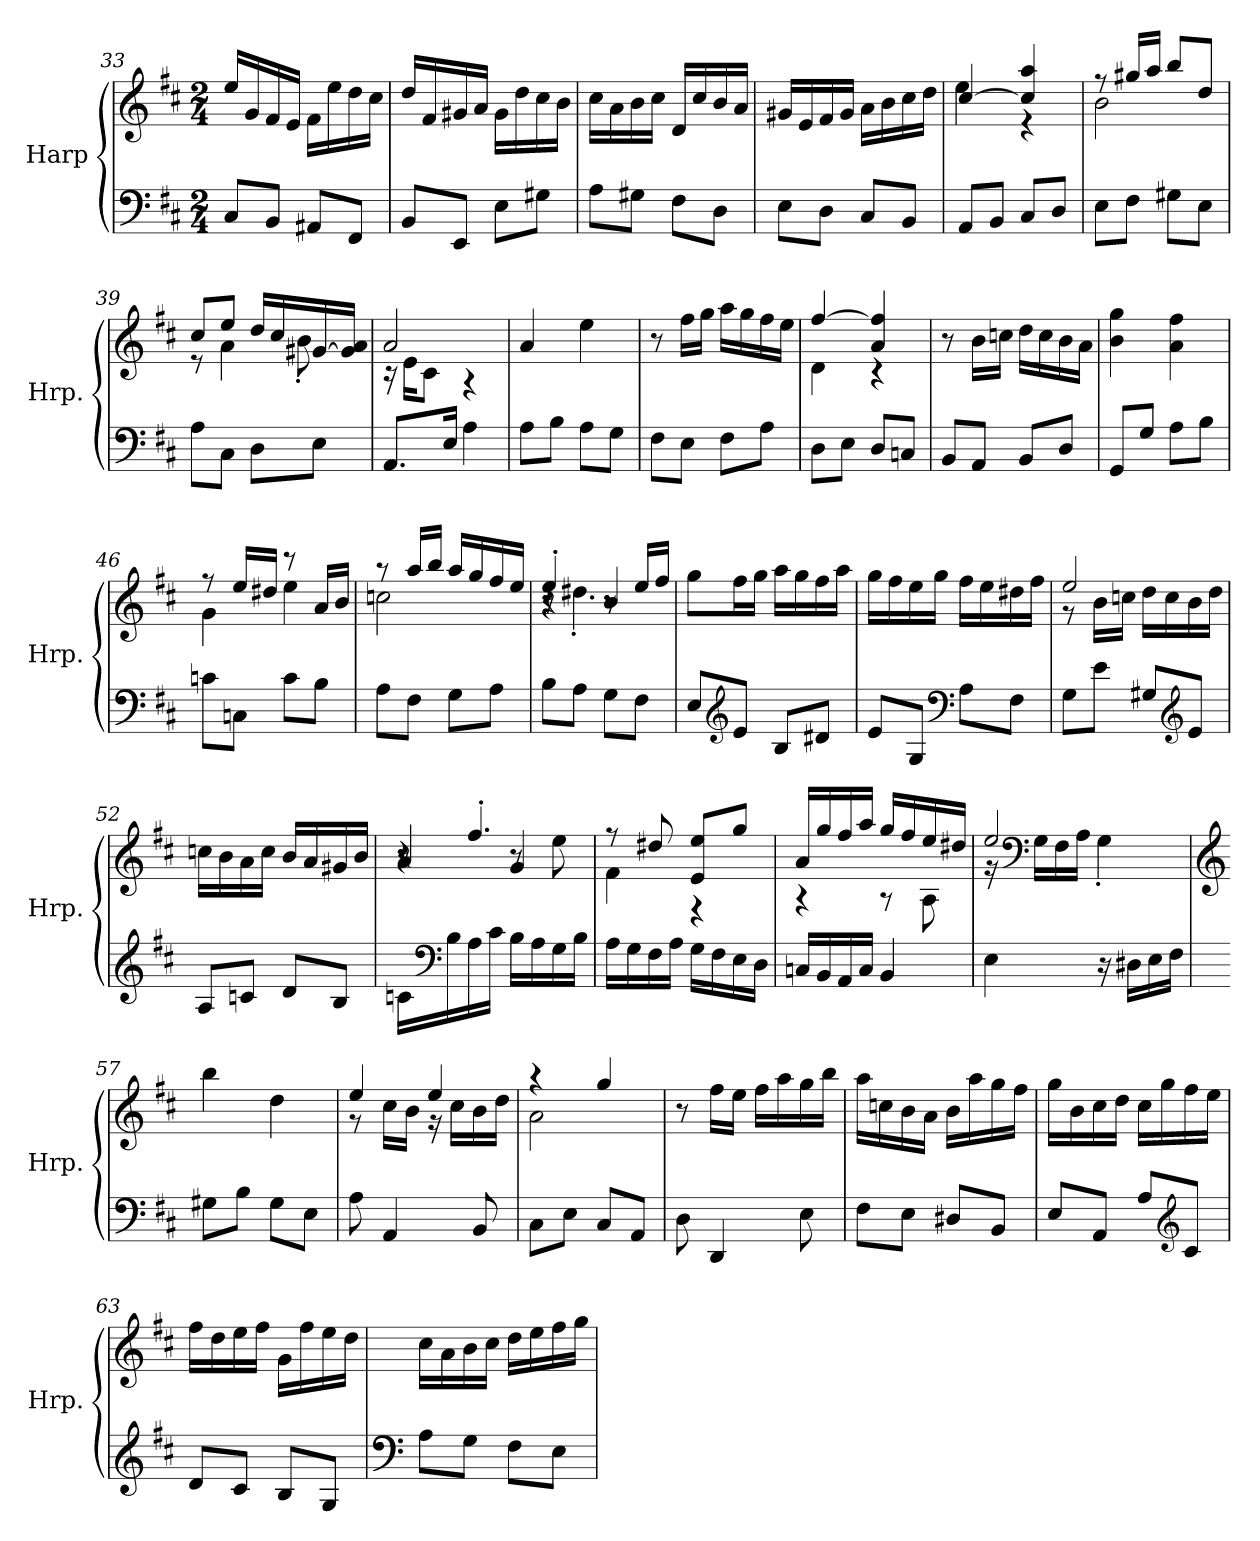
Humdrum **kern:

**kern	**kern
*part1	*part1
*staff2	*staff1
*I"Harp	*
*I'Hrp.	*
*clefF4	*clefG2
*k[f#c#]	*k[f#c#]
*M2/4	*M2/4
=33	=33
8C#/L	16ee/LL
.	16g/
8BB/J	16f#/
.	16e/JJ
8AA#X/L	16f#\LL
.	16ee\
8FF#/J	16dd\
.	16cc#\JJ
=34	=34
8BB/L	16dd/LL
.	16f#/
8EE/J	16g#X/
.	16a/JJ
8E\L	16g#\LL
.	16dd\
8G#X\J	16cc#\
.	16b\JJ
=35	=35
8A\L	16cc#\LL
.	16a\
8G#X\J	16b\
.	16cc#\JJ
8F#\L	16d/LL
.	16cc#/
8D\J	16b/
.	16a/JJ
!!LO:LB:g=z
=36	=36
8E\L	16g#X/LL
.	16e/
8D\J	16f#/
.	16g#/JJ
8C#/L	16a\LL
.	16b\
8BB/J	16cc#\
.	16dd\JJ
=37	=37
*	*^
8AA/L	[4cc#/	4ee\
8BB/J	.	.
8C#/L	4cc#/] 4aa/	4r
8D/J	.	.
=38	=38	=38
8E\L	8r	2b\
8F#\J	16gg#X/LL	.
.	16aa/JJ	.
8G#X\L	8bb/L	.
8E\J	8dd/J	.
=39	=39	=39
8A\L	8cc#/L	8r
8C#\J	8ee/J	4a\
8D\L	16dd/LL	.
.	16cc#/	.
8E\J	[16g#X/	8b'\
.	16g#/] 16a/JJ	.
=40	=40	=40
8.AA/L	2a/	16r
.	.	16e\KL
.	.	8c#\J
16E/Jk	.	.
4A\	.	4r
*	*v	*v
=41	=41
8A\L	4a/
8B\J	.
8A\L	4ee\
8G\J	.
!!LO:LB:g=z
=42	=42
8F#\L	8r
8E\J	16ff#\LL
.	16gg\JJ
8F#\L	16aa\LL
.	16gg\
8A\J	16ff#\
.	16ee\JJ
=43	=43
*	*^
8D\L	[4ff#/	4d\
8E\J	.	.
8D/L	4a/ 4ff#/]	4r
8Cn/J	.	.
*	*v	*v
=44	=44
8BB/L	8r
8AA/J	16b\LL
.	16ccn\JJ
8BB/L	16dd\LL
.	16cc\
8D/J	16b\
.	16a\JJ
=45	=45
8GG/L	4b\ 4gg\
8G/J	.
8A\L	4a\ 4ff#\
8B\J	.
=46	=46
*	*^
8cn\L	8r	4g\
8Cn\J	16ee/LL	.
.	16dd#X/JJ	.
8c\L	8r	4ee\
8B\J	16a/LL	.
.	16b/JJ	.
=47	=47	=47
8A\L	8r	2ccn\
8F#\J	16aa/LL	.
.	16bb/JJ	.
8G\L	16aa/LL	.
.	16gg/	.
8A\J	16ff#/	.
.	16ee/JJ	.
!!LO:LB:g=z
=48	=48	=48
*	*	*^
8B\L	4ee'/	8r	4r
8A\J	.	4.dd#X'\	.
8G\L	8r	.	4b/
8F#\J	16ee/LL	.	.
.	16ff#/JJ	.	.
*	*v	*v	*v
=49	=49
8E/L	8gg\L
*clefG2	*
8e/J	16ff#\L
.	16gg\JJ
8B/L	16aa\LL
.	16gg\
8d#X/J	16ff#\
.	16aa\JJ
=50	=50
8e/L	16gg\LL
.	16ff#\
8G/J	16ee\
.	16gg\JJ
*clefF4	*
8A\L	16ff#\LL
.	16ee\
8F#\J	16dd#X\
.	16ff#\JJ
=51	=51
*	*^
8G\L	2ee/	8r
8e\J	.	16b\LL
.	.	16ccn\JJ
8G#X/L	.	16dd\LL
.	.	16cc\
*clefG2	*	*
8e/J	.	16b\
.	.	16dd\JJ
*	*v	*v
!!LO:LB:g=z
=52	=52
8A/L	16ccn\LL
.	16b\
8cn/J	16a\
.	16cc\JJ
8d/L	16b/LL
.	16a/
8B/J	16g#X/
.	16b/JJ
=53	=53
*	*^
*	*	*^
16cn\LL	8r	4r	4a/
*clefF4	*	*	*
16B\	.	.	.
16A\	4.ff#'/	.	.
16c\JJ	.	.	.
16B\LL	.	8r	4g/
16A\	.	.	.
16G\	.	8ee\	.
16B\JJ	.	.	.
*	*	*v	*v
=54	=54	=54
16A\LL	8r	4f#\
16G\	.	.
16F#\	8dd#X/	.
16A\JJ	.	.
16G\LL	8e/ 8ee/L	4r
16F#\	.	.
16E\	8gg/J	.
16D\JJ	.	.
=55	=55	=55
16Cn/LL	16a/LL	4r
16BB/	16gg/	.
16AA/	16ff#/	.
16C/JJ	16aa/JJ	.
4BB/	16gg/LL	8r
.	16ff#/	.
.	16ee/	8A\
.	16dd#X/JJ	.
!!LO:LB:g=z	!!
=56	=56	=56
4E\	2ee/	16r
*	*clefF4	*
.	.	16G\LL
.	.	16F#\
.	.	16A\JJ
16r	.	4G'\
16D#X\LL	.	.
16E\	.	.
16F#\JJ	.	.
*	*v	*v
=57	=57
*	*clefG2
8G#X\L	4bb\
8B\J	.
8G#\L	4dd\
8E\J	.
=58	=58
*	*^
8A\	4ee/	8r
4AA/	.	16cc#\LL
.	.	16b\JJ
.	4ee/	16r
.	.	16cc#\LL
8BB/	.	16b\
.	.	16dd\JJ
=59	=59	=59
8C#\L	4r	2a\
8E\J	.	.
8C#/L	4gg/	.
8AA/J	.	.
*	*v	*v
=60	=60
8D\	8r
4DD/	16ff#\LL
.	16ee\JJ
.	16ff#\LL
.	16aa\
8E\	16gg\
.	16bb\JJ
!!LO:PB:g=z
=61	=61
8F#\L	16aa\LL
.	16ccn\
8E\J	16b\
.	16a\JJ
8D#X/L	16b\LL
.	16aa\
8BB/J	16gg\
.	16ff#\JJ
=62	=62
8E/L	16gg\LL
.	16b\
8AA/J	16cc#\
.	16dd\JJ
8A/L	16cc#\LL
.	16gg\
*clefG2	*
8c#/J	16ff#\
.	16ee\JJ
=63	=63
8d/L	16ff#\LL
.	16dd\
8c#/J	16ee\
.	16ff#\JJ
8B/L	16g\LL
.	16ff#\
8G/J	16ee\
.	16dd\JJ
=64	=64
*clefF4	*
8A\L	16cc#\LL
.	16a\
8G\J	16b\
.	16cc#\JJ
8F#\L	16dd\LL
.	16ee\
8E\J	16ff#\
.	16gg\JJ
=	=
*-	*-
